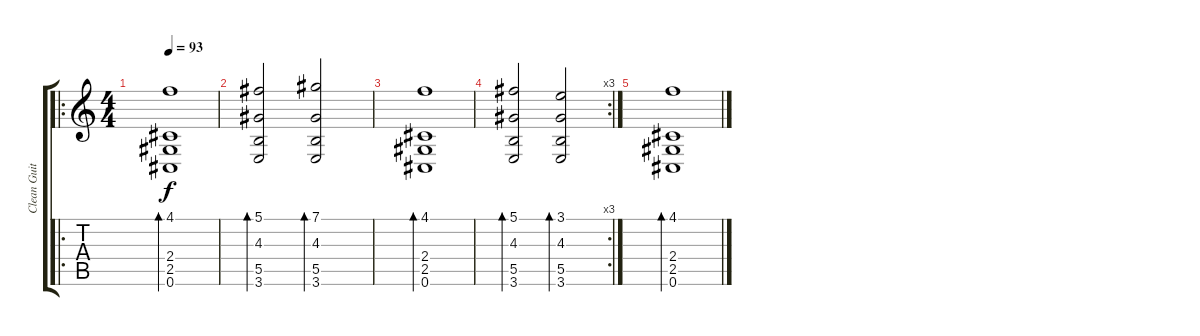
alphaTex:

\track ("Clean Guitar with Delay" "Clean Guit") {instrument electricguitarclean}
\staff {score tabs}
\tuning (Db4 Ab3 E3 B2 Gb2 Db2) {hide}
\ro
\ts (4 4)
\tempo 93
\clef g2
\ks c
(4.1 2.4 2.5 0.6).1{bd 240 dy f} |
(5.1 4.3 5.5 3.6).2{bd 240} (7.1 4.3 5.5 3.6).2{bd 240} |
(4.1 2.4 2.5 0.6).1{bd 240} |
\rc 3
(5.1 4.3 5.5 3.6).2{bd 240} (3.1 4.3 5.5 3.6).2{bd 240} |
(4.1 2.4 2.5 0.6).1{bd 240}
